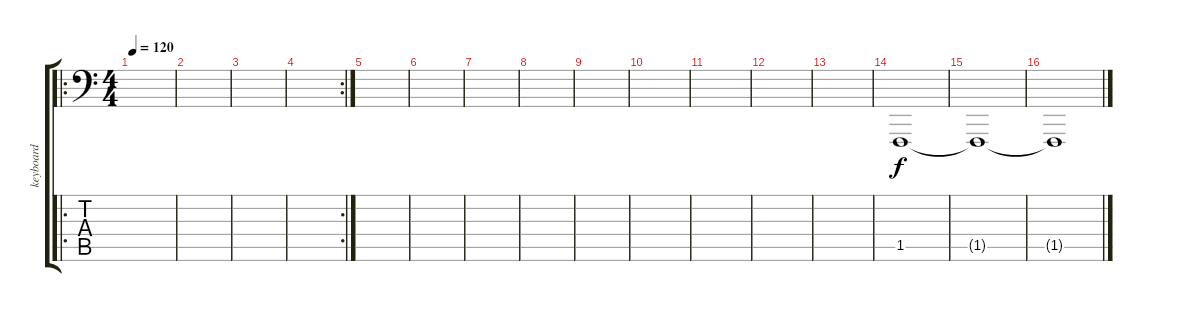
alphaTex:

\track ("keyboard" "keyboard") {instrument lead1square}
\staff {score tabs}
\tuning (C3 G2 D2 A1 E1 B0) {hide}
\ro
\ts (4 4)
\tempo 120
\clef f4
\ks c
|
|
|
\rc 2
|
|
|
|
|
|
|
|
|
|
1.5.1{volume 15} |
1.5{t}.1 |
1.5{t}.1
